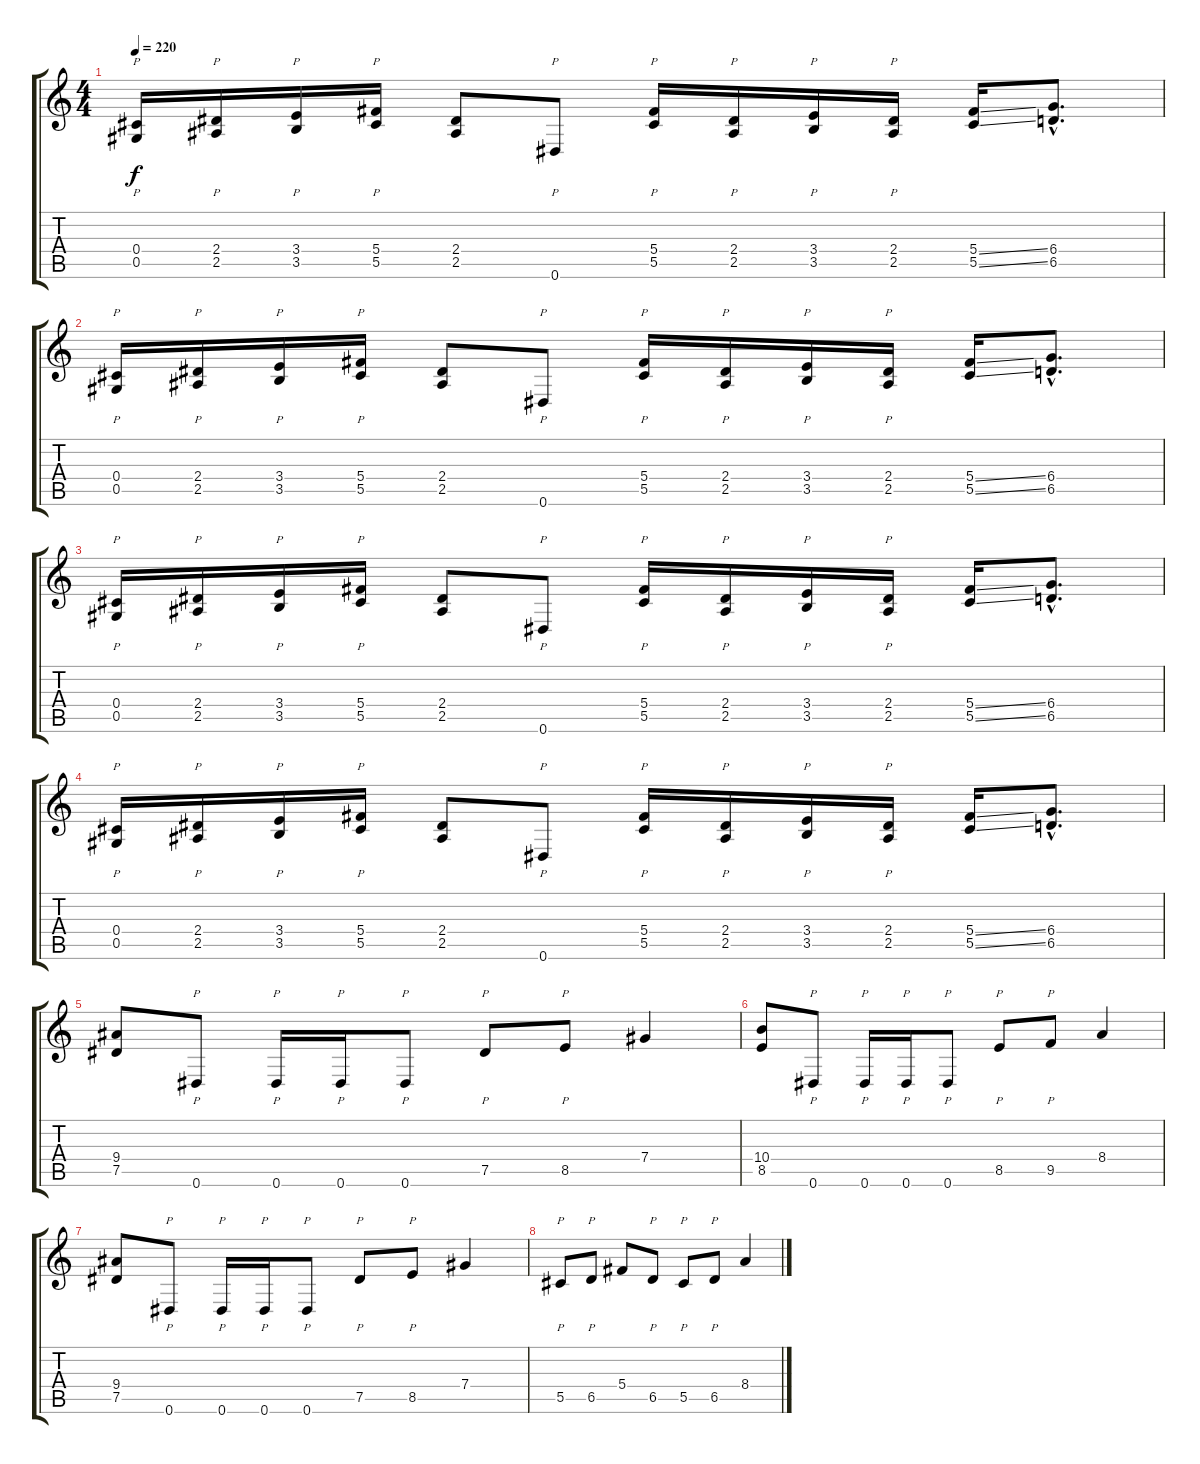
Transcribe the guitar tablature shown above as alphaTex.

\track "" {instrument distortionguitar}
\staff {score tabs}
\tuning (Eb4 Bb3 Gb3 Db3 Ab2 Eb2) {hide}
\ts (4 4)
\tempo 220
\clef g2
\ks c
(0.4 0.5).16{p dy f} (2.4 2.5).16{p} (3.4 3.5).16{p} (5.4 5.5).16{p} (2.4 2.5).8 0.6.8{p} (5.4 5.5).16{p} (2.4 2.5).16{p} (3.4 3.5).16{p} (2.4 2.5).16{p} (5.4{ss} 5.5{ss}).16 (6.4{hac} 6.5{hac}).8{d} |
(0.4 0.5).16{p} (2.4 2.5).16{p} (3.4 3.5).16{p} (5.4 5.5).16{p} (2.4 2.5).8 0.6.8{p} (5.4 5.5).16{p} (2.4 2.5).16{p} (3.4 3.5).16{p} (2.4 2.5).16{p} (5.4{ss} 5.5{ss}).16 (6.4{hac} 6.5{hac}).8{d} |
(0.4 0.5).16{p} (2.4 2.5).16{p} (3.4 3.5).16{p} (5.4 5.5).16{p} (2.4 2.5).8 0.6.8{p} (5.4 5.5).16{p} (2.4 2.5).16{p} (3.4 3.5).16{p} (2.4 2.5).16{p} (5.4{ss} 5.5{ss}).16 (6.4{hac} 6.5{hac}).8{d} |
(0.4 0.5).16{p} (2.4 2.5).16{p} (3.4 3.5).16{p} (5.4 5.5).16{p} (2.4 2.5).8 0.6.8{p} (5.4 5.5).16{p} (2.4 2.5).16{p} (3.4 3.5).16{p} (2.4 2.5).16{p} (5.4{ss} 5.5{ss}).16 (6.4{hac} 6.5{hac}).8{d} |
(9.4 7.5).8 0.6.8{p} 0.6.16{p} 0.6.16{p} 0.6.8{p} 7.5.8{p} 8.5.8{p} 7.4.4 |
(10.4 8.5).8 0.6.8{p} 0.6.16{p} 0.6.16{p} 0.6.8{p} 8.5.8{p} 9.5.8{p} 8.4.4 |
(9.4 7.5).8 0.6.8{p} 0.6.16{p} 0.6.16{p} 0.6.8{p} 7.5.8{p} 8.5.8{p} 7.4.4 |
5.5.8{p} 6.5.8{p} 5.4.8 6.5.8{p} 5.5.8{p} 6.5.8{p} 8.4.4
